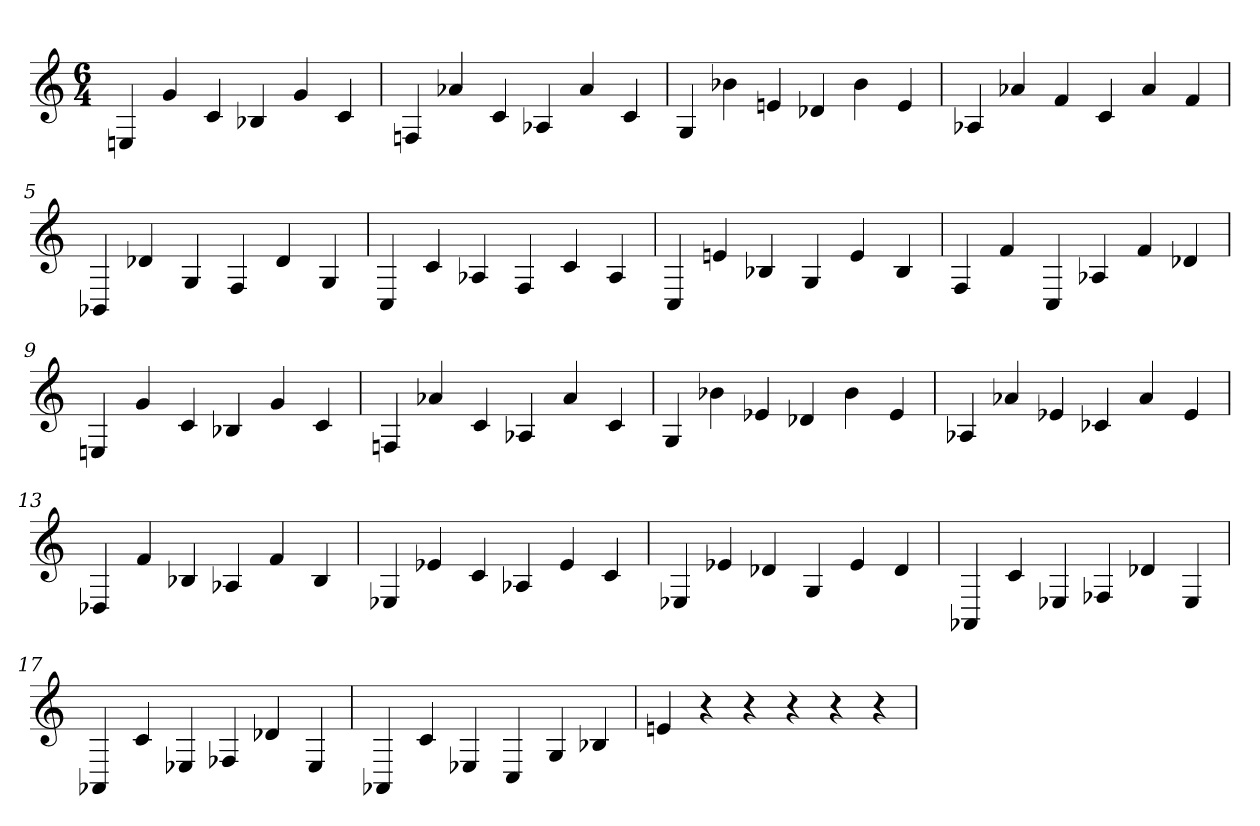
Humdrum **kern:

**kern
*part1
*staff1
*M6/4
=1
4En
4g
4c
4B-X
4g
4c
=2
4Fn
4a-X
4c
4A-X
4a-
4c
=3
4G
4b-X
4en
4d-X
4b-
4e
=4
4A-X
4a-X
4f
4c
4a-
4f
=5
4BB-X
4d-X
4G
4F
4d-
4G
=6
4C
4c
4A-X
4F
4c
4A-
=7
4C
4en
4B-X
4G
4e
4B-
=8
4F
4f
4C
4A-X
4f
4d-X
=9
4En
4g
4c
4B-X
4g
4c
=10
4Fn
4a-X
4c
4A-X
4a-
4c
=11
4G
4b-X
4e-X
4d-X
4b-
4e-
=12
4A-X
4a-X
4e-X
4c-X
4a-
4e-
=13
4D-X
4f
4B-X
4A-X
4f
4B-
=14
4E-X
4e-X
4c
4A-X
4e-
4c
=15
4E-X
4e-X
4d-X
4G
4e-
4d-
=16
4AA-X
4c
4E-X
4F-X
4d-X
4E-
=17
4AA-X
4c
4E-X
4F-X
4d-X
4E-
=18
4AA-X
4c
4E-X
4C
4G
4B-X
=19
4en
4r
4r
4r
4r
4r
=
*-
